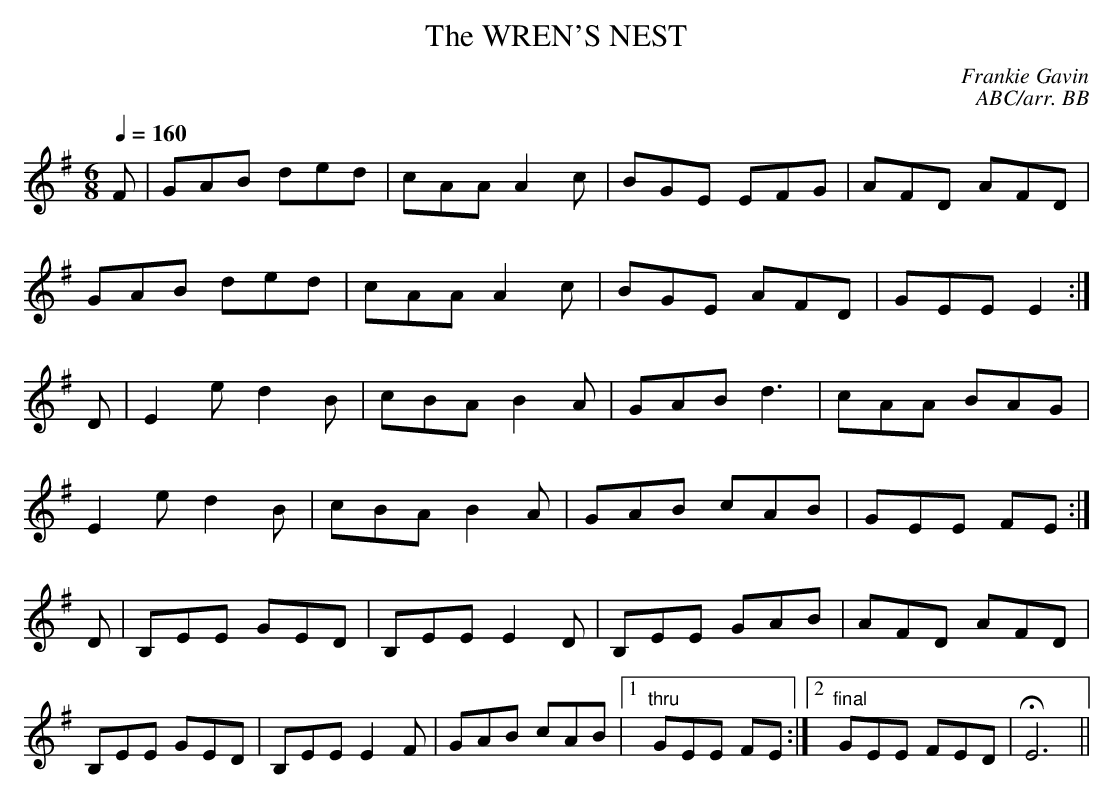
X:1
T:WREN'S NEST, The
C:Frankie Gavin
C:ABC/arr. BB
Q:1/4=160
M:6/8
K:Em
F|GAB ded|cAA A2c|BGE EFG|AFD AFD|
GAB ded|cAA A2c|BGE AFD|GEE E2 :|
D|E2e d2B|cBA B2A|GAB d3|cAA BAG|
E2e d2B|cBA B2A|GAB cAB|GEE FE :|
D|B,EE GED|B,EE E2D|B,EE GAB|AFD AFD|
B,EE GED|B,EE E2F|GAB cAB|1 "thru"GEE FE :|\
[2 "final"GEE FED|HE6||
